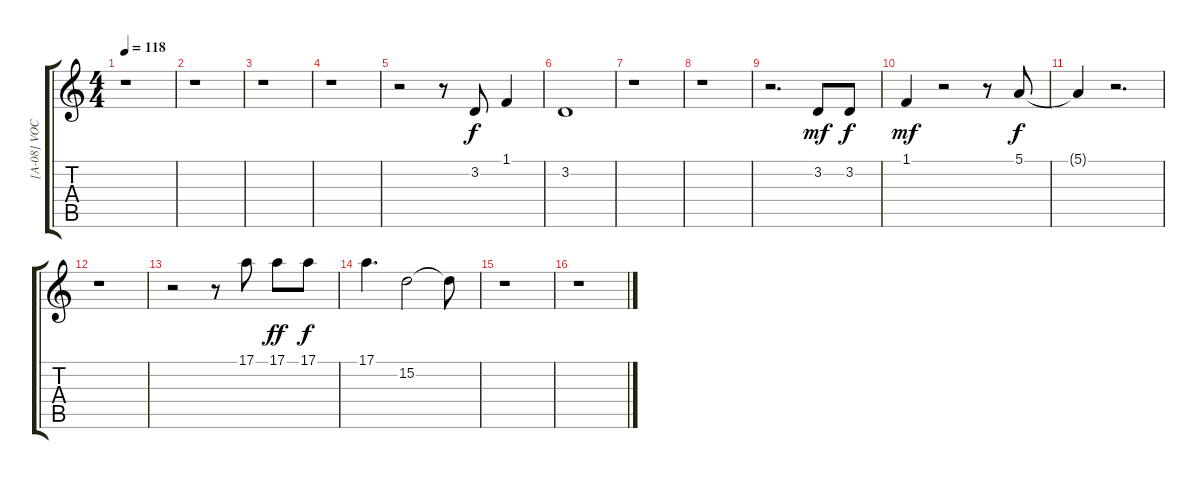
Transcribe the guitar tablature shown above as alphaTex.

\track ("[A-08] VOCAL" "[A-08] VOC") {instrument altosax}
\staff {score tabs}
\tuning (E4 B3 G3 D3 A2 E2) {hide}
\ts (4 4)
\tempo 118
\clef g2
\ks c
r.1{dy ff} |
r.1 |
r.1 |
r.1 |
r.2 r.8 3.2.8{dy f} 1.1.4 |
3.2.1 |
r.1 |
r.1 |
r.2{d} 3.2.8{dy mf} 3.2.8{dy f} |
1.1.4{dy mf} r.2 r.8 5.1.8{dy f} |
5.1{t}.4 r.2{d} |
r.1 |
r.2 r.8 17.1.8 17.1.8{dy ff} 17.1.8{dy f} |
17.1.4{d} 15.2.2 15.2{t}.8 |
r.1 |
r.1
